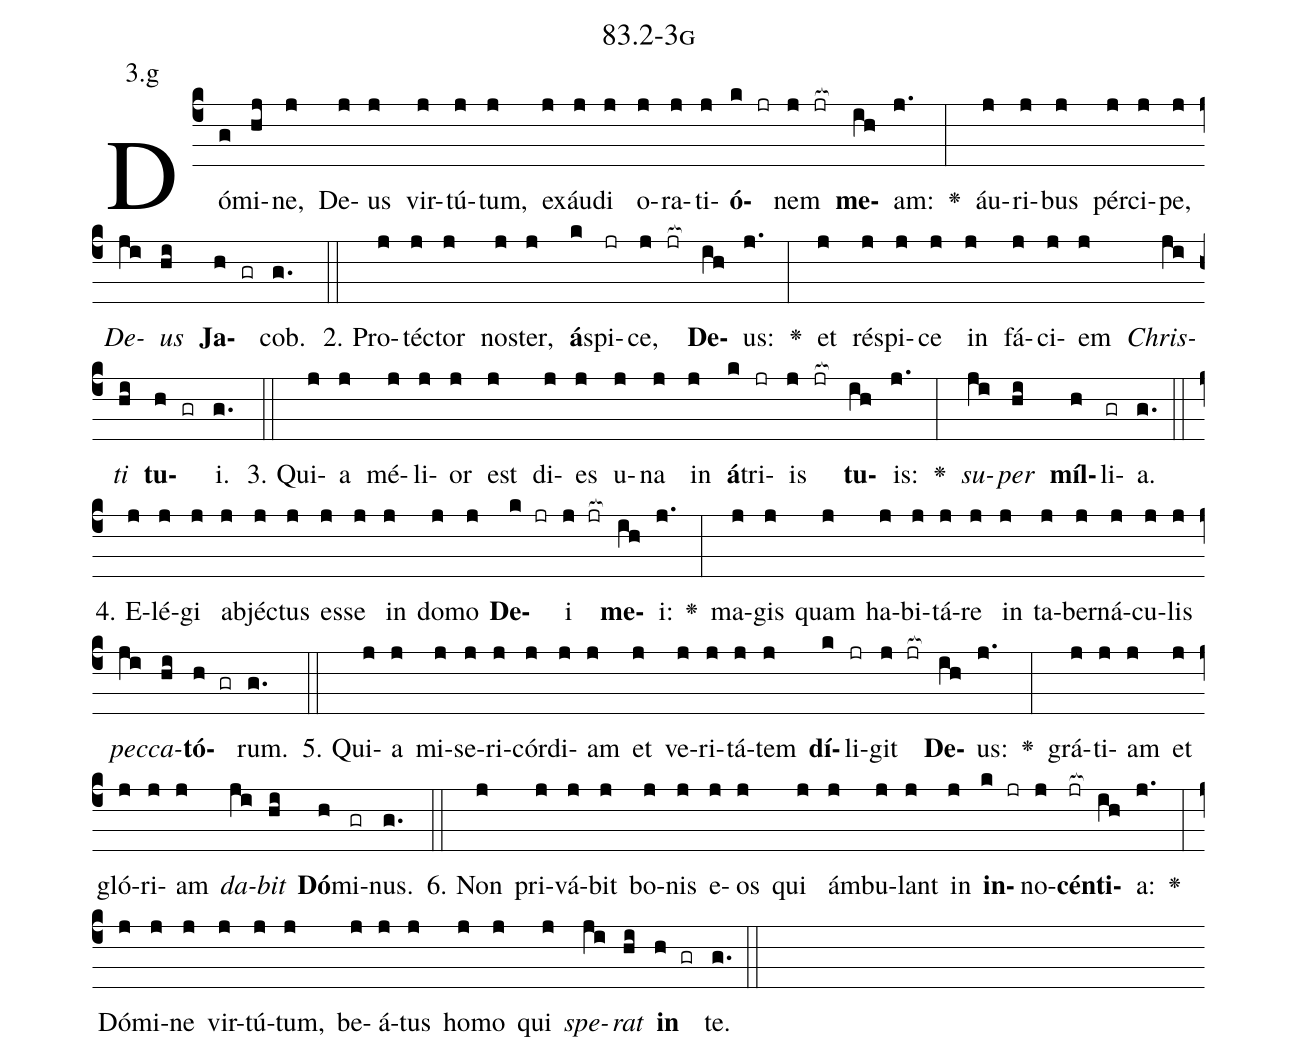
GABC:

name: 83.2-3g;
annotation: 3.g;
%%
(c4)Dó(g)mi(hj)ne,(j) De(j)us(j) vir(j)tú(j)tum,(j) ex(j)áu(j)di(j) o(j)ra(j)ti(j)<b>ó</b>(k jr)nem(j jr[ocb:1{]) <b>me</b>(ih[ocb:0}])am:(j.) <v>\greheightstar</v>(:) áu(j)ri(j)bus(j) pér(j)ci(j)pe,(j) <i>De</i>(ji)<i>us</i>(hi) <b>Ja</b>(h gr)cob.(g.) (::)
2. Pro(j)téc(j)tor(j) nos(j)ter,(j) <b>á</b>(k)spi(jr)ce,(j jr[ocb:1{]) <b>De</b>(ih[ocb:0}])us:(j.) <v>\greheightstar</v>(:) et(j) ré(j)spi(j)ce(j) in(j) fá(j)ci(j)em(j) <i>Chris</i>(ji)<i>ti</i>(hi) <b>tu</b>(h gr)i.(g.) (::)
3. Qui(j)a(j) mé(j)li(j)or(j) est(j) di(j)es(j) u(j)na(j) in(j) <b>á</b>(k)tri(jr)is(j jr[ocb:1{]) <b>tu</b>(ih[ocb:0}])is:(j.) <v>\greheightstar</v>(:) <i>su</i>(ji)<i>per</i>(hi) <b>míl</b>(h)li(gr)a.(g.) (::)
4. E(j)lé(j)gi(j) ab(j)jéc(j)tus(j) es(j)se(j) in(j) do(j)mo(j) <b>De</b>(k jr)i(j jr[ocb:1{]) <b>me</b>(ih[ocb:0}])i:(j.) <v>\greheightstar</v>(:) ma(j)gis(j) quam(j) ha(j)bi(j)tá(j)re(j) in(j) ta(j)ber(j)ná(j)cu(j)lis(j) <i>pec</i>(ji)<i>ca</i>(hi)<b>tó</b>(h gr)rum.(g.) (::)
5. Qui(j)a(j) mi(j)se(j)ri(j)cór(j)di(j)am(j) et(j) ve(j)ri(j)tá(j)tem(j) <b>dí</b>(k)li(jr)git(j jr[ocb:1{]) <b>De</b>(ih[ocb:0}])us:(j.) <v>\greheightstar</v>(:) grá(j)ti(j)am(j) et(j) gló(j)ri(j)am(j) <i>da</i>(ji)<i>bit</i>(hi) <b>Dó</b>(h)mi(gr)nus.(g.) (::)
6. Non(j) pri(j)vá(j)bit(j) bo(j)nis(j) e(j)os(j) qui(j) ám(j)bu(j)lant(j) in(j) <b>in</b>(k jr)no(j)<b>cén</b>(jr[ocb:1{])<b>ti</b>(ih[ocb:0}])a:(j.) <v>\greheightstar</v>(:) Dó(j)mi(j)ne(j) vir(j)tú(j)tum,(j) be(j)á(j)tus(j) ho(j)mo(j) qui(j) <i>spe</i>(ji)<i>rat</i>(hi) <b>in</b>(h gr) te.(g.) (::)
